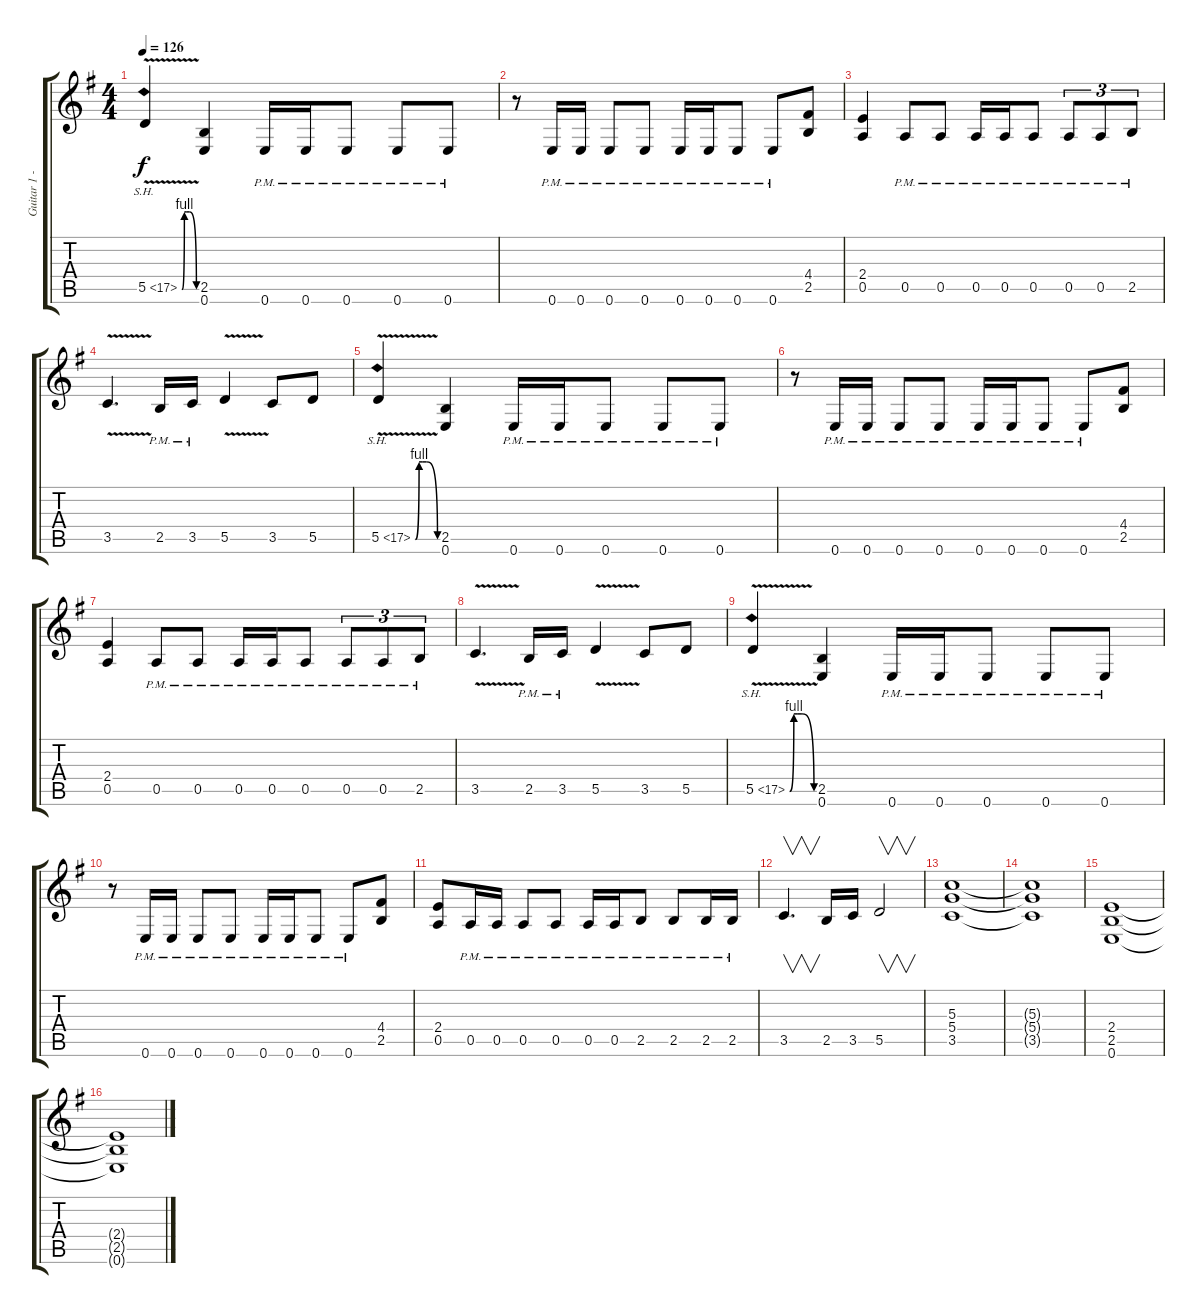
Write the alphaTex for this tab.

\track ("Guitar 1 - Emppu" "Guitar 1 -") {instrument distortionguitar}
\staff {score tabs}
\tuning (E4 B3 G3 D3 A2 E2) {hide}
\ts (4 4)
\tempo 126
\clef g2
\ks eminor
5.5{be (custom 0 0 10 4 20 4 30 4 60 0) sh 12 v}.4{dy f} (2.5 0.6).4 0.6{pm}.16 0.6{pm}.16 0.6{pm}.8 0.6{pm}.8 0.6{pm}.8 |
r.8 0.6{pm}.16 0.6{pm}.16 0.6{pm}.8 0.6{pm}.8 0.6{pm}.16 0.6{pm}.16 0.6{pm}.8 0.6{pm}.8 (4.4 2.5).8 |
(2.4 0.5).4 0.5{pm}.8 0.5{pm}.8 0.5{pm}.16 0.5{pm}.16 0.5{pm}.8 0.5{pm}.8{tu (3 2)} 0.5{pm}.8{tu (3 2)} 2.5{pm}.8{tu (3 2)} |
3.5{v}.4{d} 2.5{pm}.16 3.5{pm}.16 5.5{v}.4 3.5.8 5.5.8 |
5.5{be (custom 0 0 10 4 20 4 30 4 60 0) sh 12 v}.4 (2.5 0.6).4 0.6{pm}.16 0.6{pm}.16 0.6{pm}.8 0.6{pm}.8 0.6{pm}.8 |
r.8 0.6{pm}.16 0.6{pm}.16 0.6{pm}.8 0.6{pm}.8 0.6{pm}.16 0.6{pm}.16 0.6{pm}.8 0.6{pm}.8 (4.4 2.5).8 |
(2.4 0.5).4 0.5{pm}.8 0.5{pm}.8 0.5{pm}.16 0.5{pm}.16 0.5{pm}.8 0.5{pm}.8{tu (3 2)} 0.5{pm}.8{tu (3 2)} 2.5{pm}.8{tu (3 2)} |
3.5{v}.4{d} 2.5{pm}.16 3.5{pm}.16 5.5{v}.4 3.5.8 5.5.8 |
5.5{be (custom 0 0 10 4 20 4 30 4 60 0) sh 12 v}.4 (2.5 0.6).4 0.6{pm}.16 0.6{pm}.16 0.6{pm}.8 0.6{pm}.8 0.6{pm}.8 |
r.8 0.6{pm}.16 0.6{pm}.16 0.6{pm}.8 0.6{pm}.8 0.6{pm}.16 0.6{pm}.16 0.6{pm}.8 0.6{pm}.8 (4.4 2.5).8 |
(2.4 0.5).8 0.5{pm}.16 0.5{pm}.16 0.5{pm}.8 0.5{pm}.8 0.5{pm}.16 0.5{pm}.16 2.5{pm}.8 2.5{pm}.8 2.5{pm}.16 2.5{pm}.16 |
3.5.4{v d} 2.5.16 3.5.16 5.5.2{v} |
(5.3 5.4 3.5).1 |
(5.3{t} 5.4{t} 3.5{t}).1 |
(2.4 2.5 0.6).1 |
(2.4{t} 2.5{t} 0.6{t}).1
